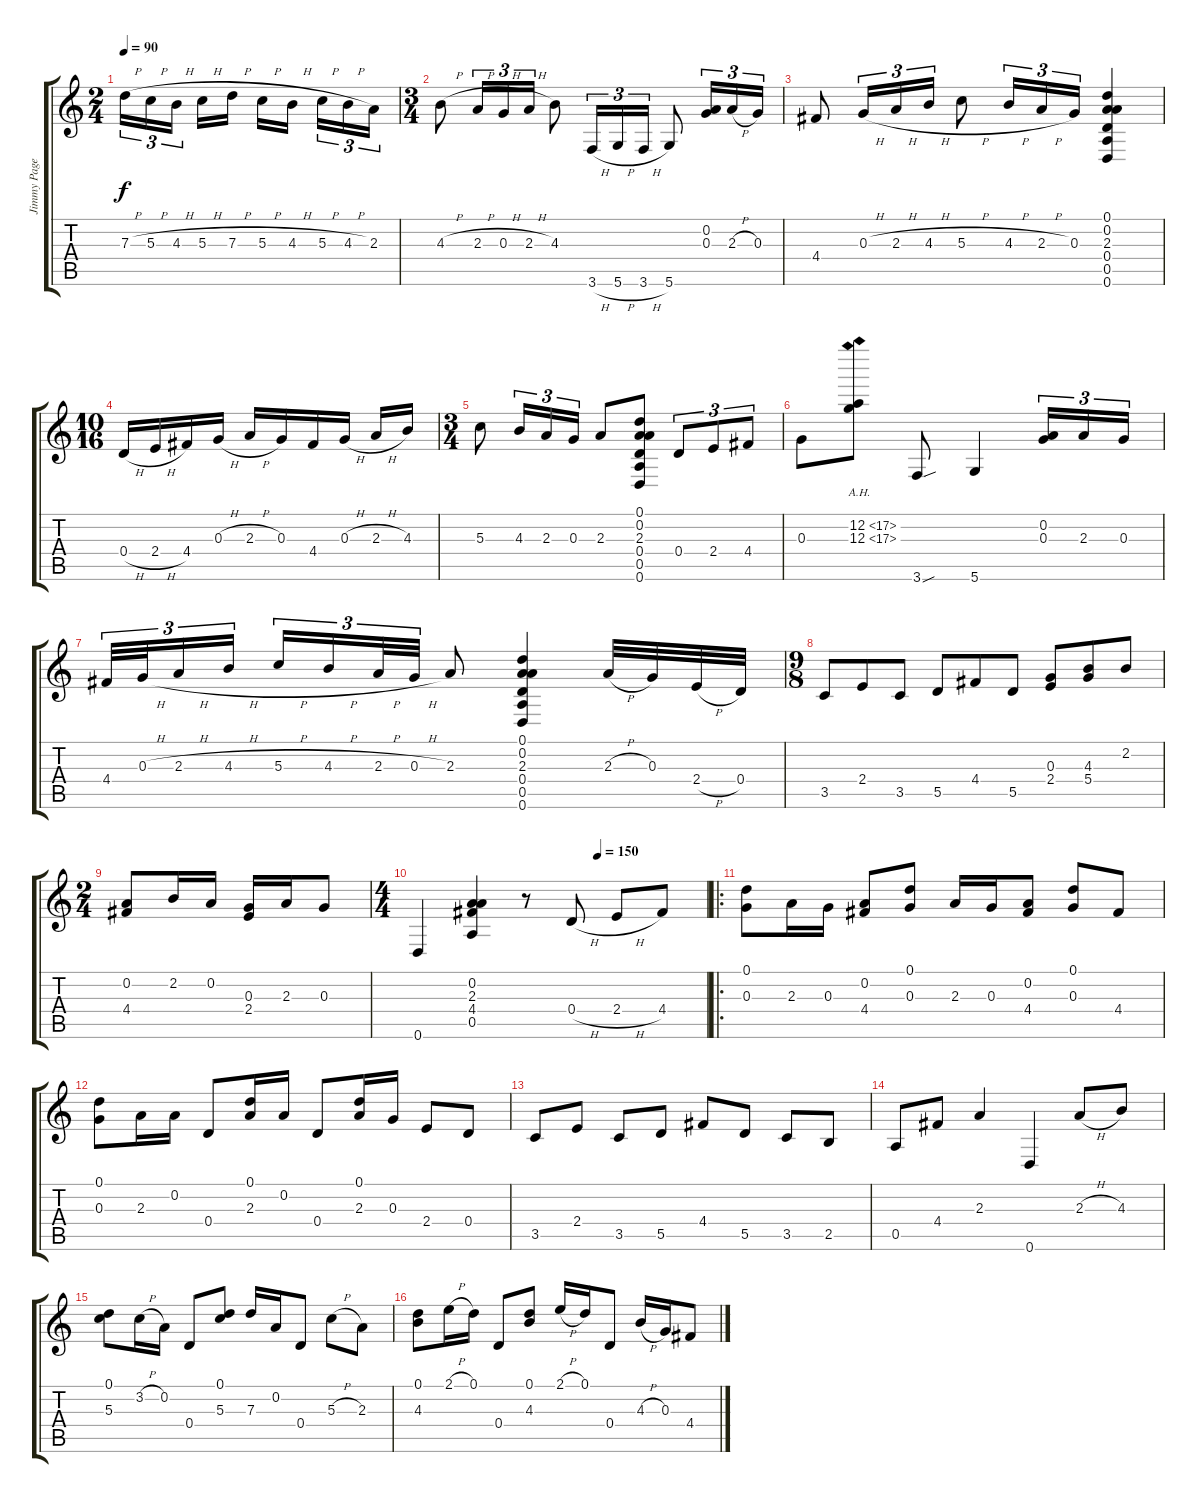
\track ("Jimmy Page - Led Zeppelin" "Jimmy Page") {instrument acousticguitarsteel}
\staff {score tabs}
\tuning (D4 A3 G3 D3 A2 D2) {hide}
\ts (2 4)
\tempo 90
\clef g2
\ks c
7.3{h}.16{tu (3 2) dy f} 5.3{h}.16{tu (3 2)} 4.3{h}.16{tu (3 2)} 5.3{h}.16 7.3{h}.16 5.3{h}.16 4.3{h}.16 5.3{h}.16{tu (3 2)} 4.3{h}.16{tu (3 2)} 2.3.16{tu (3 2)} |
\ts (3 4)
4.3{h}.8 2.3{h}.16{tu (3 2)} 0.3{h}.16{tu (3 2)} 2.3{h}.16{tu (3 2)} 4.3.8 3.6{h}.16{tu (3 2)} 5.6{h}.16{tu (3 2)} 3.6{h}.16{tu (3 2)} 5.6.8 (0.2 0.3).16{tu (3 2)} 2.3{h}.16{tu (3 2)} 0.3.16{tu (3 2)} |
4.4.8 0.3{h}.16{tu (3 2)} 2.3{h}.16{tu (3 2)} 4.3{h}.16{tu (3 2)} 5.3{h}.8 4.3{h}.16{tu (3 2)} 2.3{h}.16{tu (3 2)} 0.3.16{tu (3 2)} (0.1 0.2 2.3 0.4 0.5 0.6).4 |
\ts (10 16)
0.4{h}.16 2.4{h}.16 4.4.16 0.3{h}.16 2.3{h}.16 0.3.16 4.4.16 0.3{h}.16 2.3{h}.16 4.3.16 |
\ts (3 4)
5.3.8 4.3.16{tu (3 2)} 2.3.16{tu (3 2)} 0.3.16{tu (3 2)} 2.3.8 (0.1 0.2 2.3 0.4 0.5 0.6).8 0.4.8{tu (3 2)} 2.4.8{tu (3 2)} 4.4.8{tu (3 2)} |
0.3.8 (12.2{ah 5} 12.3{ah 5}).8 3.6{sou}.8 5.6.4 (0.2 0.3).16{tu (3 2)} 2.3.16{tu (3 2)} 0.3.16{tu (3 2)} |
4.4.32{tu (3 2)} 0.3{h}.32{tu (3 2)} 2.3{h}.16{tu (3 2)} 4.3{h}.16{tu (3 2)} 5.3{h}.16{tu (3 2)} 4.3{h}.16{tu (3 2)} 2.3{h}.32{tu (3 2)} 0.3{h}.32{tu (3 2)} 2.3.8 (0.1 0.2 2.3 0.4 0.5 0.6).4 2.3{h}.32 0.3.32 2.4{h}.32 0.4.32 |
\ts (9 8)
3.5.8 2.4.8 3.5.8 5.5.8 4.4.8 5.5.8 (0.3 2.4).8 (4.3 5.4).8 2.2.8 |
\ts (2 4)
(0.2 4.4).8 2.2.16 0.2.16 (0.3 2.4).16 2.3.16 0.3.8 |
\ts (4 4)
\tempo (150 0.625)
0.6.4 (0.2 2.3 4.4 0.5).4 r.8 0.4{h}.8 2.4{h}.8 4.4.8 |
\ro
(0.1 0.3).8 2.3.16 0.3.16 (0.2 4.4).8 (0.1 0.3).8 2.3.16 0.3.16 (0.2 4.4).8 (0.1 0.3).8 4.4.8 |
(0.1 0.3).8 2.3.16 0.2.16 0.4.8 (0.1 2.3).16 0.2.16 0.4.8 (0.1 2.3).16 0.3.16 2.4.8 0.4.8 |
3.5.8 2.4.8 3.5.8 5.5.8 4.4.8 5.5.8 3.5.8 2.5.8 |
0.5.8 4.4.8 2.3.4 0.6.4 2.3{h}.8 4.3.8 |
(0.1 5.3).8 3.2{h}.16 0.2.16 0.4.8 (0.1 5.3).8 7.3.16 0.2.16 0.4.8 5.3{h}.8 2.3.8 |
(0.1 4.3).8 2.1{h}.16 0.1.16 0.4.8 (0.1 4.3).8 2.1{h}.16 0.1.16 0.4.8 4.3{h}.16 0.3.16 4.4.8
